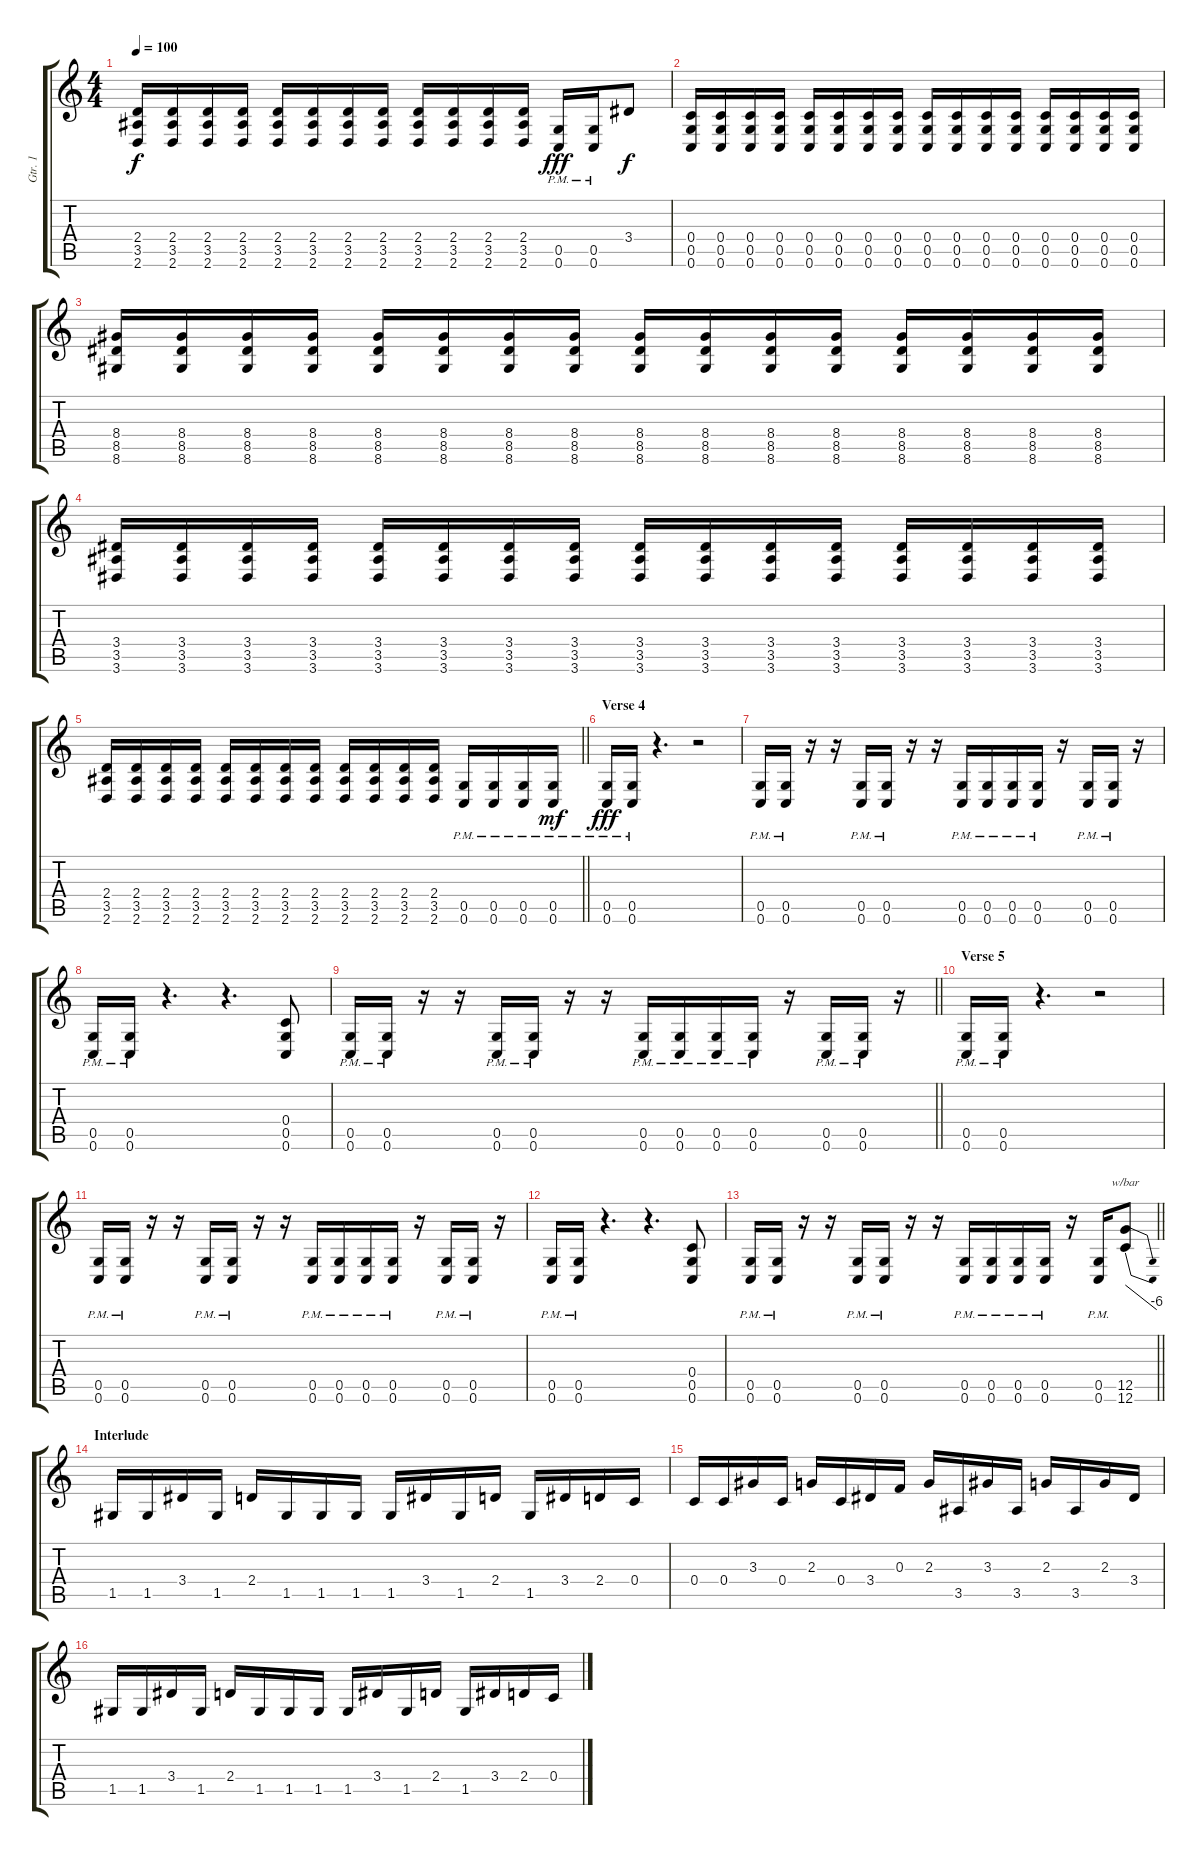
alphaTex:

\track ("Gtr. 1" "Gtr. 1") {instrument distortionguitar}
\staff {score tabs}
\tuning (D4 A3 F3 C3 G2 C2) {hide}
\ts (4 4)
\tempo 100
\clef g2
\ks c
(2.4 3.5 2.6).16{dy f} (2.4 3.5 2.6).16 (2.4 3.5 2.6).16 (2.4 3.5 2.6).16 (2.4 3.5 2.6).16 (2.4 3.5 2.6).16 (2.4 3.5 2.6).16 (2.4 3.5 2.6).16 (2.4 3.5 2.6).16 (2.4 3.5 2.6).16 (2.4 3.5 2.6).16 (2.4 3.5 2.6).16 (0.5{pm} 0.6{pm}).16{dy fff} (0.5{pm} 0.6{pm}).16 3.4.8{dy f} |
(0.4 0.5 0.6).16 (0.4 0.5 0.6).16 (0.4 0.5 0.6).16 (0.4 0.5 0.6).16 (0.4 0.5 0.6).16 (0.4 0.5 0.6).16 (0.4 0.5 0.6).16 (0.4 0.5 0.6).16 (0.4 0.5 0.6).16 (0.4 0.5 0.6).16 (0.4 0.5 0.6).16 (0.4 0.5 0.6).16 (0.4 0.5 0.6).16 (0.4 0.5 0.6).16 (0.4 0.5 0.6).16 (0.4 0.5 0.6).16 |
(8.4 8.5 8.6).16 (8.4 8.5 8.6).16 (8.4 8.5 8.6).16 (8.4 8.5 8.6).16 (8.4 8.5 8.6).16 (8.4 8.5 8.6).16 (8.4 8.5 8.6).16 (8.4 8.5 8.6).16 (8.4 8.5 8.6).16 (8.4 8.5 8.6).16 (8.4 8.5 8.6).16 (8.4 8.5 8.6).16 (8.4 8.5 8.6).16 (8.4 8.5 8.6).16 (8.4 8.5 8.6).16 (8.4 8.5 8.6).16 |
(3.4 3.5 3.6).16 (3.4 3.5 3.6).16 (3.4 3.5 3.6).16 (3.4 3.5 3.6).16 (3.4 3.5 3.6).16 (3.4 3.5 3.6).16 (3.4 3.5 3.6).16 (3.4 3.5 3.6).16 (3.4 3.5 3.6).16 (3.4 3.5 3.6).16 (3.4 3.5 3.6).16 (3.4 3.5 3.6).16 (3.4 3.5 3.6).16 (3.4 3.5 3.6).16 (3.4 3.5 3.6).16 (3.4 3.5 3.6).16 |
\barLineRight lightlight
(2.4 3.5 2.6).16 (2.4 3.5 2.6).16 (2.4 3.5 2.6).16 (2.4 3.5 2.6).16 (2.4 3.5 2.6).16 (2.4 3.5 2.6).16 (2.4 3.5 2.6).16 (2.4 3.5 2.6).16 (2.4 3.5 2.6).16 (2.4 3.5 2.6).16 (2.4 3.5 2.6).16 (2.4 3.5 2.6).16 (0.5{pm} 0.6{pm}).16 (0.5{pm} 0.6{pm}).16 (0.5{pm} 0.6{pm}).16 (0.5{pm} 0.6{pm}).16{dy mf} |
\section ("" "Verse 4")
(0.5{pm} 0.6{pm}).16{dy fff} (0.5{pm} 0.6{pm}).16 r.4{d} r.2 |
(0.5{pm} 0.6{pm}).16 (0.5{pm} 0.6{pm}).16 r.16 r.16 (0.5{pm} 0.6{pm}).16 (0.5{pm} 0.6{pm}).16 r.16 r.16 (0.5{pm} 0.6{pm}).16 (0.5{pm} 0.6{pm}).16 (0.5{pm} 0.6{pm}).16 (0.5{pm} 0.6{pm}).16 r.16 (0.5{pm} 0.6{pm}).16 (0.5{pm} 0.6{pm}).16 r.16 |
(0.5{pm} 0.6{pm}).16 (0.5{pm} 0.6{pm}).16 r.4{d} r.4{d} (0.4 0.5 0.6).8 |
\barLineRight lightlight
(0.5{pm} 0.6{pm}).16 (0.5{pm} 0.6{pm}).16 r.16 r.16 (0.5{pm} 0.6{pm}).16 (0.5{pm} 0.6{pm}).16 r.16 r.16 (0.5{pm} 0.6{pm}).16 (0.5{pm} 0.6{pm}).16 (0.5{pm} 0.6{pm}).16 (0.5{pm} 0.6{pm}).16 r.16 (0.5{pm} 0.6{pm}).16 (0.5{pm} 0.6{pm}).16 r.16 |
\section ("" "Verse 5")
(0.5{pm} 0.6{pm}).16 (0.5{pm} 0.6{pm}).16 r.4{d} r.2 |
(0.5{pm} 0.6{pm}).16 (0.5{pm} 0.6{pm}).16 r.16 r.16 (0.5{pm} 0.6{pm}).16 (0.5{pm} 0.6{pm}).16 r.16 r.16 (0.5{pm} 0.6{pm}).16 (0.5{pm} 0.6{pm}).16 (0.5{pm} 0.6{pm}).16 (0.5{pm} 0.6{pm}).16 r.16 (0.5{pm} 0.6{pm}).16 (0.5{pm} 0.6{pm}).16 r.16 |
(0.5{pm} 0.6{pm}).16 (0.5{pm} 0.6{pm}).16 r.4{d} r.4{d} (0.4 0.5 0.6).8 |
\barLineRight lightlight
(0.5{pm} 0.6{pm}).16 (0.5{pm} 0.6{pm}).16 r.16 r.16 (0.5{pm} 0.6{pm}).16 (0.5{pm} 0.6{pm}).16 r.16 r.16 (0.5{pm} 0.6{pm}).16 (0.5{pm} 0.6{pm}).16 (0.5{pm} 0.6{pm}).16 (0.5{pm} 0.6{pm}).16 r.16 (0.5{pm} 0.6{pm}).16 (12.5 12.6).8{tbe (dive default 0 0 60 -24)} |
\section ("" "Interlude")
1.5.16 1.5.16 3.4.16 1.5.16 2.4.16 1.5.16 1.5.16 1.5.16 1.5.16 3.4.16 1.5.16 2.4.16 1.5.16 3.4.16 2.4.16 0.4.16 |
0.4.16 0.4.16 3.3.16 0.4.16 2.3.16 0.4.16 3.4.16 0.3.16 2.3.16 3.5.16 3.3.16 3.5.16 2.3.16 3.5.16 2.3.16 3.4.16 |
1.5.16 1.5.16 3.4.16 1.5.16 2.4.16 1.5.16 1.5.16 1.5.16 1.5.16 3.4.16 1.5.16 2.4.16 1.5.16 3.4.16 2.4.16 0.4.16
